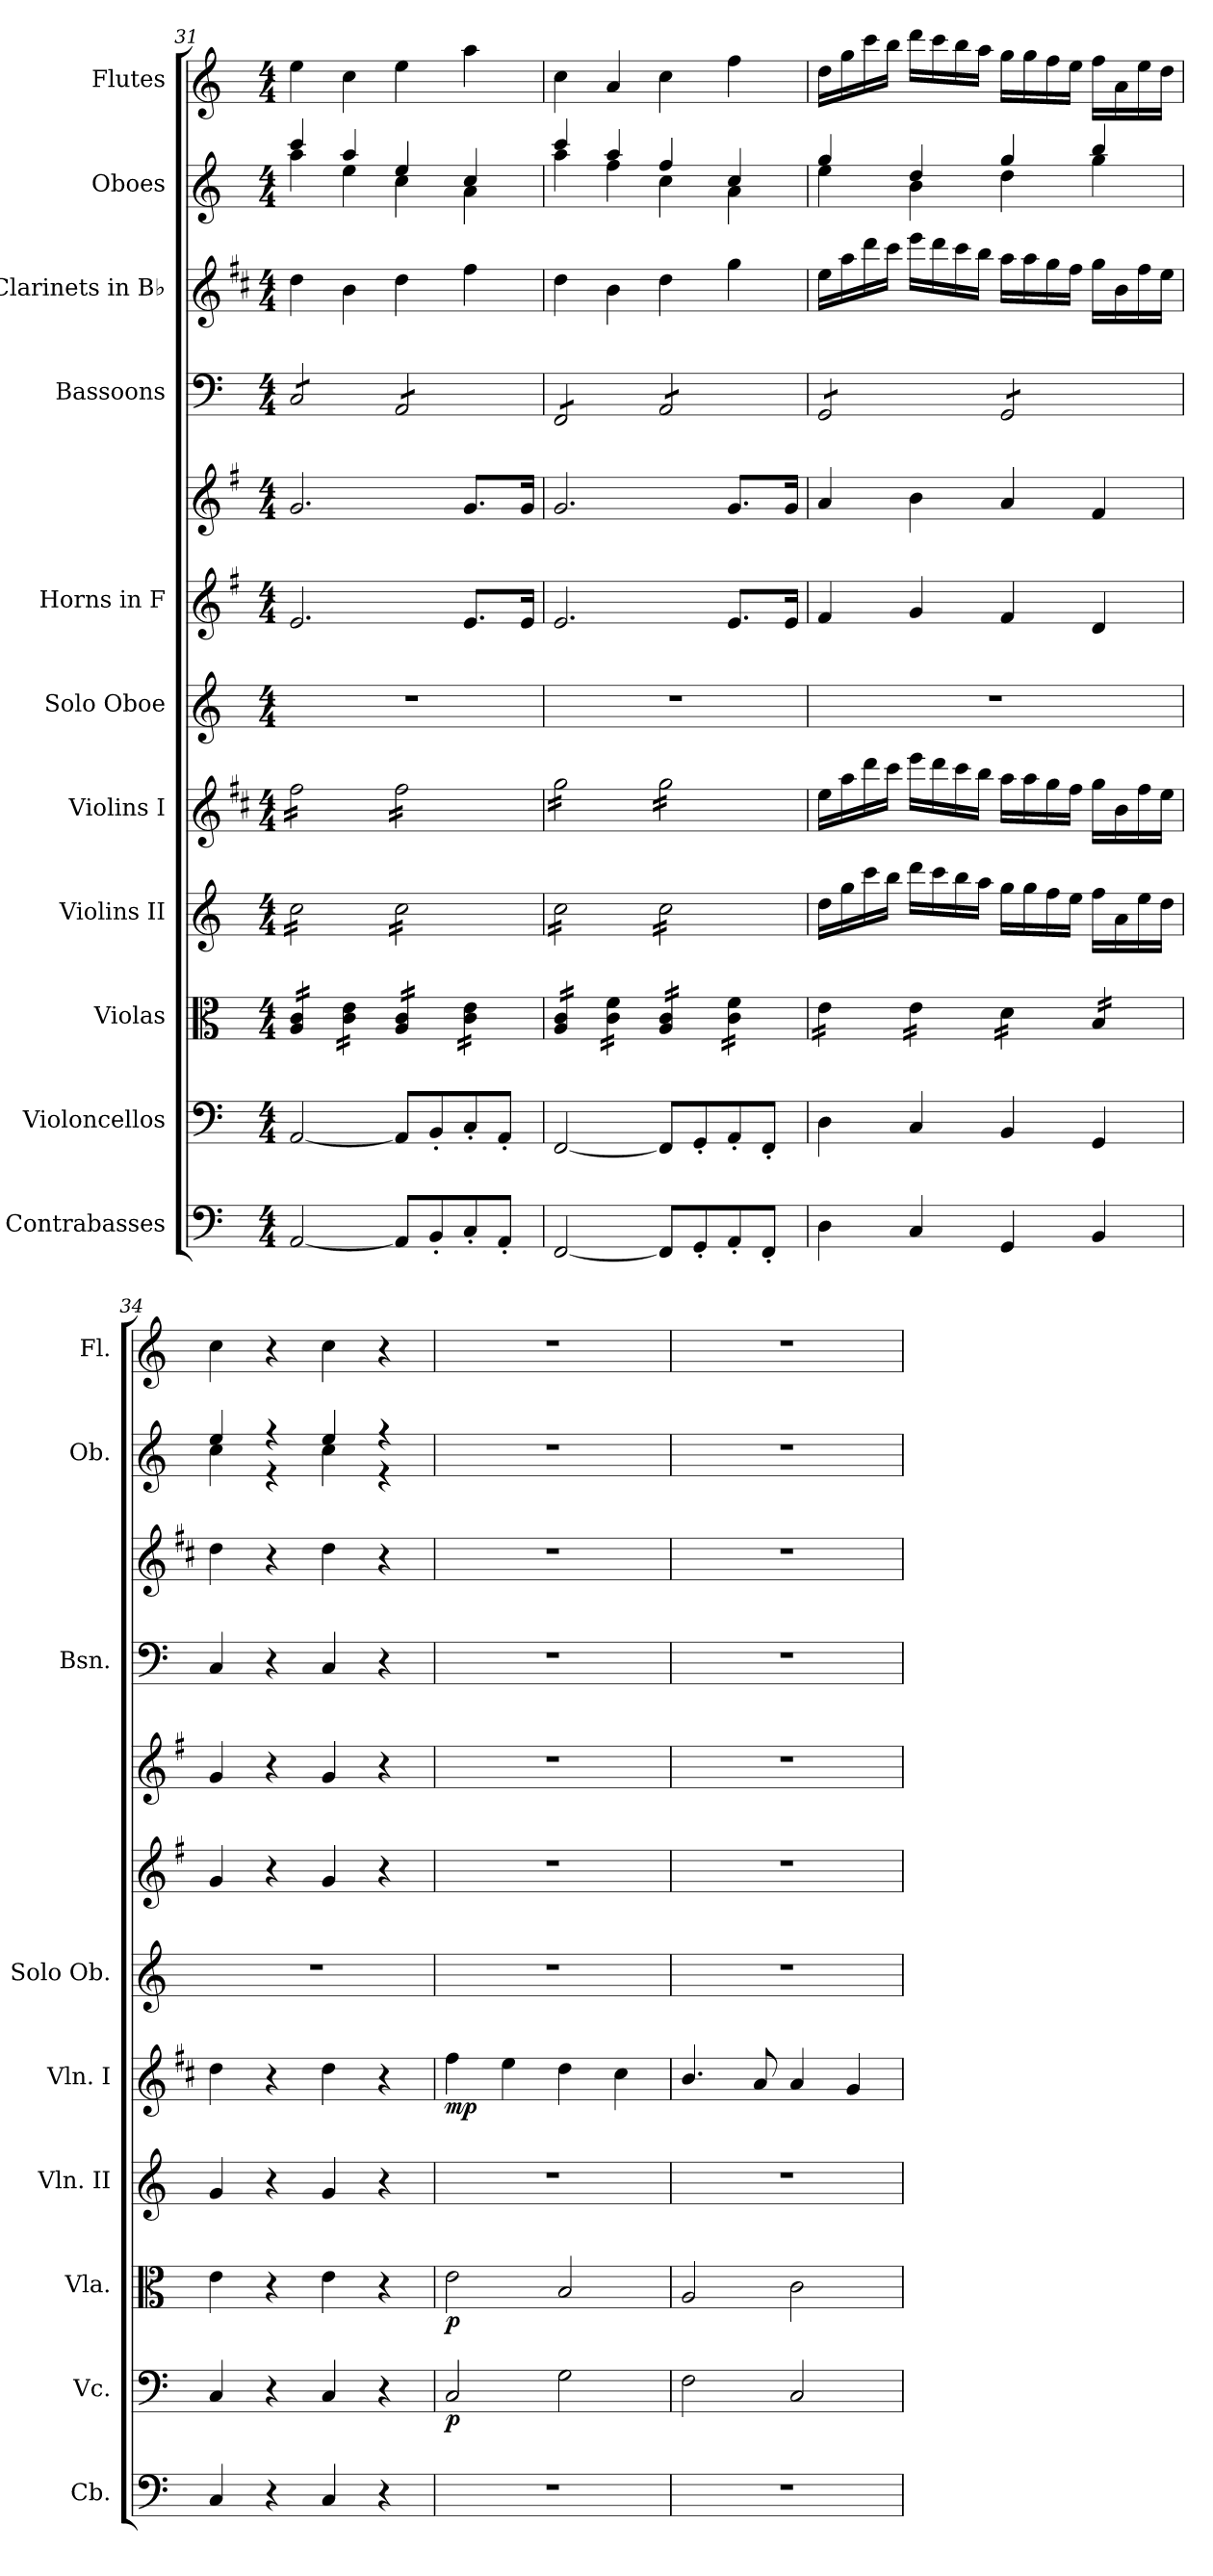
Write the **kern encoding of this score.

**kern	**kern	**dynam	**kern	**dynam	**kern	**kern	**dynam	**kern	**kern	**kern	**kern	**kern	**kern	**kern
*part11	*part10	*part10	*part9	*part9	*part8	*part7	*part7	*part6	*part5	*part5	*part4	*part3	*part2	*part1
*staff12	*staff11	*staff11	*staff10	*staff10	*staff9	*staff8	*staff8	*staff7	*staff6	*staff5	*staff4	*staff3	*staff2	*staff1
*I"Contrabasses	*I"Violoncellos	*	*I"Violas	*	*I"Violins II	*I"Violins I	*	*I"Solo Oboe	*I"Horns in F	*	*I"Bassoons	*I"Clarinets in B♭	*I"Oboes	*I"Flutes
*I'Cb.	*I'Vc.	*	*I'Vla.	*	*I'Vln. II	*I'Vln. I	*	*I'Solo Ob.	*	*	*I'Bsn.	*	*I'Ob.	*I'Fl.
*clefF4	*clefF4	*	*clefC3	*	*clefG2	*clefG2	*	*clefG2	*clefG2	*clefG2	*clefF4	*clefG2	*clefG2	*clefG2
*ITrd7c12	*	*	*	*	*	*ITrd1c2	*	*	*ITrd4c7	*ITrd4c7	*	*ITrd1c2	*	*
*k[]	*k[]	*	*k[]	*	*k[]	*k[]	*	*k[]	*k[]	*k[]	*k[]	*k[]	*k[]	*k[]
*M4/4	*M4/4	*	*M4/4	*	*M4/4	*M4/4	*	*M4/4	*M4/4	*M4/4	*M4/4	*M4/4	*M4/4	*M4/4
=31	=31	=31	=31	=31	=31	=31	=31	=31	=31	=31	=31	=31	=31	=31
*	*	*	*	*	*	*	*	*	*	*	*	*	*^	*
*	*	*	*tremolo	*	*	*	*	*	*	*	*	*	*	*	*
*	*	*	*	*	*tremolo	*	*	*	*	*	*	*	*	*	*
*	*	*	*	*	*	*tremolo	*	*	*	*	*	*	*	*	*
*	*	*	*	*	*	*	*	*	*	*	*tremolo	*	*	*	*
[2AAA/	[2AA/	.	16A/ 16c/LL	.	16cc\LL	16ee\LL	.	1r	2.A/	2.c/	8C/L	4cc\	4ccc/	4aa\	4ee\
.	.	.	16A/ 16c/	.	16cc\	16ee\	.	.	.	.	.	.	.	.	.
.	.	.	16A/ 16c/	.	16cc\	16ee\	.	.	.	.	8C/	.	.	.	.
.	.	.	16A/ 16c/JJ	.	16cc\	16ee\	.	.	.	.	.	.	.	.	.
.	.	.	16c\ 16e\LL	.	16cc\	16ee\	.	.	.	.	8C/	4a\	4aa/	4ee\	4cc\
.	.	.	16c\ 16e\	.	16cc\	16ee\	.	.	.	.	.	.	.	.	.
.	.	.	16c\ 16e\	.	16cc\	16ee\	.	.	.	.	8C/J	.	.	.	.
.	.	.	16c\ 16e\JJ	.	16cc\JJ	16ee\JJ	.	.	.	.	.	.	.	.	.
8AAA/L]	8AA/L]	.	16A/ 16c/LL	.	16cc\LL	16ee\LL	.	.	.	.	8AA/L	4cc\	4ee/	4cc\	4ee\
.	.	.	16A/ 16c/	.	16cc\	16ee\	.	.	.	.	.	.	.	.	.
8BBB'/	8BB'/	.	16A/ 16c/	.	16cc\	16ee\	.	.	.	.	8AA/	.	.	.	.
.	.	.	16A/ 16c/JJ	.	16cc\	16ee\	.	.	.	.	.	.	.	.	.
8CC'/	8C'/	.	16c\ 16e\LL	.	16cc\	16ee\	.	.	8.A/L	8.c/L	8AA/	4ee\	4cc/	4a\	4aa\
.	.	.	16c\ 16e\	.	16cc\	16ee\	.	.	.	.	.	.	.	.	.
8AAA'/J	8AA'/J	.	16c\ 16e\	.	16cc\	16ee\	.	.	.	.	8AA/J	.	.	.	.
.	.	.	16c\ 16e\JJ	.	16cc\JJ	16ee\JJ	.	.	16A/Jk	16c/Jk	.	.	.	.	.
!!LO:PB:g=z
=32	=32	=32	=32	=32	=32	=32	=32	=32	=32	=32	=32	=32	=32	=32	=32
[2FFF/	[2FF/	.	16A/ 16c/LL	.	16cc\LL	16ff\LL	.	1r	2.A/	2.c/	8FF/L	4cc\	4ccc/	4aa\	4cc\
.	.	.	16A/ 16c/	.	16cc\	16ff\	.	.	.	.	.	.	.	.	.
.	.	.	16A/ 16c/	.	16cc\	16ff\	.	.	.	.	8FF/	.	.	.	.
.	.	.	16A/ 16c/JJ	.	16cc\	16ff\	.	.	.	.	.	.	.	.	.
.	.	.	16c\ 16f\LL	.	16cc\	16ff\	.	.	.	.	8FF/	4a\	4aa/	4ff\	4a/
.	.	.	16c\ 16f\	.	16cc\	16ff\	.	.	.	.	.	.	.	.	.
.	.	.	16c\ 16f\	.	16cc\	16ff\	.	.	.	.	8FF/J	.	.	.	.
.	.	.	16c\ 16f\JJ	.	16cc\JJ	16ff\JJ	.	.	.	.	.	.	.	.	.
8FFF/L]	8FF/L]	.	16A/ 16c/LL	.	16cc\LL	16ff\LL	.	.	.	.	8AA/L	4cc\	4ff/	4cc\	4cc\
.	.	.	16A/ 16c/	.	16cc\	16ff\	.	.	.	.	.	.	.	.	.
8GGG'/	8GG'/	.	16A/ 16c/	.	16cc\	16ff\	.	.	.	.	8AA/	.	.	.	.
.	.	.	16A/ 16c/JJ	.	16cc\	16ff\	.	.	.	.	.	.	.	.	.
8AAA'/	8AA'/	.	16c\ 16f\LL	.	16cc\	16ff\	.	.	8.A/L	8.c/L	8AA/	4ff\	4cc/	4a\	4ff\
.	.	.	16c\ 16f\	.	16cc\	16ff\	.	.	.	.	.	.	.	.	.
8FFF'/J	8FF'/J	.	16c\ 16f\	.	16cc\	16ff\	.	.	.	.	8AA/J	.	.	.	.
.	.	.	16c\ 16f\JJ	.	16cc\JJ	16ff\JJ	.	.	16A/Jk	16c/Jk	.	.	.	.	.
*	*	*	*	*	*	*Xtremolo	*	*	*	*	*	*	*	*	*
*	*	*	*	*	*Xtremolo	*	*	*	*	*	*	*	*	*	*
=33	=33	=33	=33	=33	=33	=33	=33	=33	=33	=33	=33	=33	=33	=33	=33
4DD\	4D\	.	16e\LL	.	16dd\LL	16dd\LL	.	1r	4B/	4d/	8GG/L	16dd\LL	4gg/	4ee\	16dd\LL
.	.	.	16e\	.	16gg\	16gg\	.	.	.	.	.	16gg\	.	.	16gg\
.	.	.	16e\	.	16ccc\	16ccc\	.	.	.	.	8GG/	16ccc\	.	.	16ccc\
.	.	.	16e\JJ	.	16bb\JJ	16bb\JJ	.	.	.	.	.	16bb\JJ	.	.	16bb\JJ
4CC/	4C/	.	16e\LL	.	16ddd\LL	16ddd\LL	.	.	4c/	4e\	8GG/	16ddd\LL	4dd/	4b\	16ddd\LL
.	.	.	16e\	.	16ccc\	16ccc\	.	.	.	.	.	16ccc\	.	.	16ccc\
.	.	.	16e\	.	16bb\	16bb\	.	.	.	.	8GG/J	16bb\	.	.	16bb\
.	.	.	16e\JJ	.	16aa\JJ	16aa\JJ	.	.	.	.	.	16aa\JJ	.	.	16aa\JJ
4GGG/	4BB/	.	16d\LL	.	16gg\LL	16gg\LL	.	.	4B/	4d/	8GG/L	16gg\LL	4gg/	4dd\	16gg\LL
.	.	.	16d\	.	16gg\	16gg\	.	.	.	.	.	16gg\	.	.	16gg\
.	.	.	16d\	.	16ff\	16ff\	.	.	.	.	8GG/	16ff\	.	.	16ff\
.	.	.	16d\JJ	.	16ee\JJ	16ee\JJ	.	.	.	.	.	16ee\JJ	.	.	16ee\JJ
4BBB/	4GG/	.	16B/LL	.	16ff\LL	16ff\LL	.	.	4G/	4B/	8GG/	16ff\LL	4bb/	4gg\	16ff\LL
.	.	.	16B/	.	16a\	16a\	.	.	.	.	.	16a\	.	.	16a\
.	.	.	16B/	.	16ee\	16ee\	.	.	.	.	8GG/J	16ee\	.	.	16ee\
*	*	*	*	*	*	*	*	*	*	*	*Xtremolo	*	*	*	*
.	.	.	16B/JJ	.	16dd\JJ	16dd\JJ	.	.	.	.	.	16dd\JJ	.	.	16dd\JJ
*	*	*	*Xtremolo	*	*	*	*	*	*	*	*	*	*	*	*
=34	=34	=34	=34	=34	=34	=34	=34	=34	=34	=34	=34	=34	=34	=34	=34
4CC/	4C/	.	4e\	.	4g/	4cc\	.	1r	4c/	4c/	4C/	4cc\	4ee/	4cc\	4cc\
4r	4r	.	4r	.	4r	4r	.	.	4r	4r	4r	4r	4r	4r	4r
4CC/	4C/	.	4e\	.	4g/	4cc\	.	.	4c/	4c/	4C/	4cc\	4ee/	4cc\	4cc\
4r	4r	.	4r	.	4r	4r	.	.	4r	4r	4r	4r	4r	4r	4r
=35	=35	=35	=35	=35	=35	=35	=35	=35	=35	=35	=35	=35	=35	=35	=35
!	!	!LO:DY:b	!	!LO:DY:b	!	!	!LO:DY:b	!	!	!	!	!	!	!	!
*	*	*	*	*	*	*	*	*	*	*	*	*	*v	*v	*
1r	2C/	p	2e\	p	1r	4ee\	mp	1r	1r	1r	1r	1r	1r	1r
.	.	.	.	.	.	4dd\	.	.	.	.	.	.	.	.
.	2G\	.	2B/	.	.	4cc\	.	.	.	.	.	.	.	.
.	.	.	.	.	.	4b\	.	.	.	.	.	.	.	.
=36	=36	=36	=36	=36	=36	=36	=36	=36	=36	=36	=36	=36	=36	=36
1r	2F\	.	2A/	.	1r	4.a/	.	1r	1r	1r	1r	1r	1r	1r
.	.	.	.	.	.	8g/	.	.	.	.	.	.	.	.
.	2C/	.	2c\	.	.	4g/	.	.	.	.	.	.	.	.
.	.	.	.	.	.	4f/	.	.	.	.	.	.	.	.
=	=	=	=	=	=	=	=	=	=	=	=	=	=	=
*-	*-	*-	*-	*-	*-	*-	*-	*-	*-	*-	*-	*-	*-	*-
